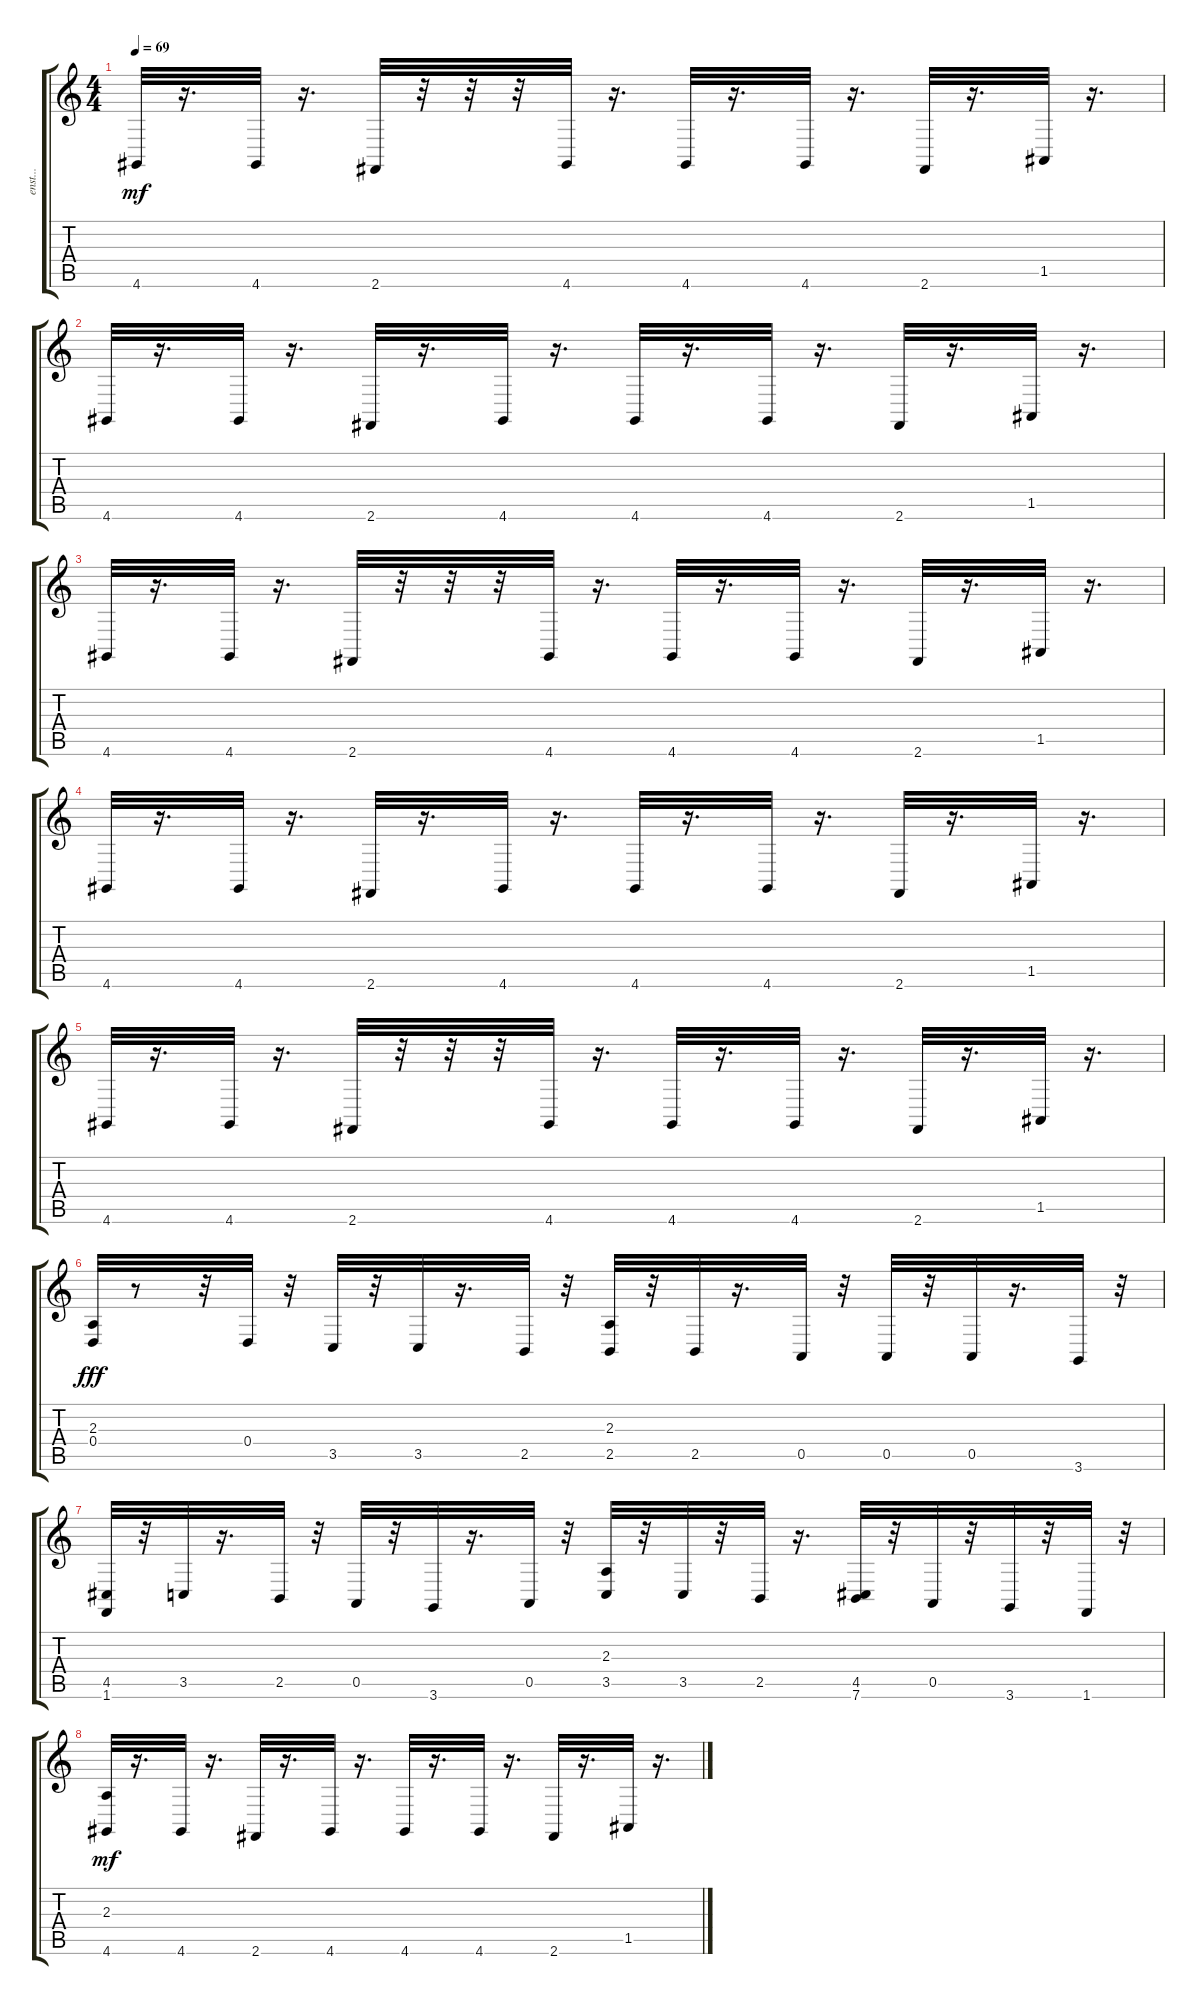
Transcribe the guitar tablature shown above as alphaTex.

\track ("enst..." "enst...") {instrument drawbarorgan}
\staff {score tabs}
\tuning (E4 B3 G3 D3 A2 E2) {hide}
\ts (4 4)
\tempo 69
\clef g2
\ks c
4.6.32{dy mf} r.16{d} 4.6.32 r.16{d} 2.6.32 r.32 r.32 r.32 4.6.32 r.16{d} 4.6.32 r.16{d} 4.6.32 r.16{d} 2.6.32 r.16{d} 1.5.32 r.16{d} |
4.6.32 r.16{d} 4.6.32 r.16{d} 2.6.32 r.16{d} 4.6.32 r.16{d} 4.6.32 r.16{d} 4.6.32 r.16{d} 2.6.32 r.16{d} 1.5.32 r.16{d} |
4.6.32 r.16{d} 4.6.32 r.16{d} 2.6.32 r.32 r.32 r.32 4.6.32 r.16{d} 4.6.32 r.16{d} 4.6.32 r.16{d} 2.6.32 r.16{d} 1.5.32 r.16{d} |
4.6.32 r.16{d} 4.6.32 r.16{d} 2.6.32 r.16{d} 4.6.32 r.16{d} 4.6.32 r.16{d} 4.6.32 r.16{d} 2.6.32 r.16{d} 1.5.32 r.16{d} |
4.6.32 r.16{d} 4.6.32 r.16{d} 2.6.32 r.32 r.32 r.32 4.6.32 r.16{d} 4.6.32 r.16{d} 4.6.32 r.16{d} 2.6.32 r.16{d} 1.5.32 r.16{d} |
(2.3 0.4).32{dy fff} r.8 r.32 0.4.32 r.32 3.5.32 r.32 3.5.32 r.16{d} 2.5.32 r.32 (2.3 2.5).32 r.32 2.5.32 r.16{d} 0.5.32 r.32 0.5.32 r.32 0.5.32 r.16{d} 3.6.32 r.32 |
(4.5 1.6).32 r.32 3.5.32 r.16{d} 2.5.32 r.32 0.5.32 r.32 3.6.32 r.16{d} 0.5.32 r.32 (2.3 3.5).32 r.32 3.5.32 r.32 2.5.32 r.16{d} (4.5 7.6).32 r.32 0.5.32 r.32 3.6.32 r.32 1.6.32 r.32 |
(2.3 4.6).32{dy mf} r.16{d} 4.6.32 r.16{d} 2.6.32 r.16{d} 4.6.32 r.16{d} 4.6.32 r.16{d} 4.6.32 r.16{d} 2.6.32 r.16{d} 1.5.32 r.16{d}
